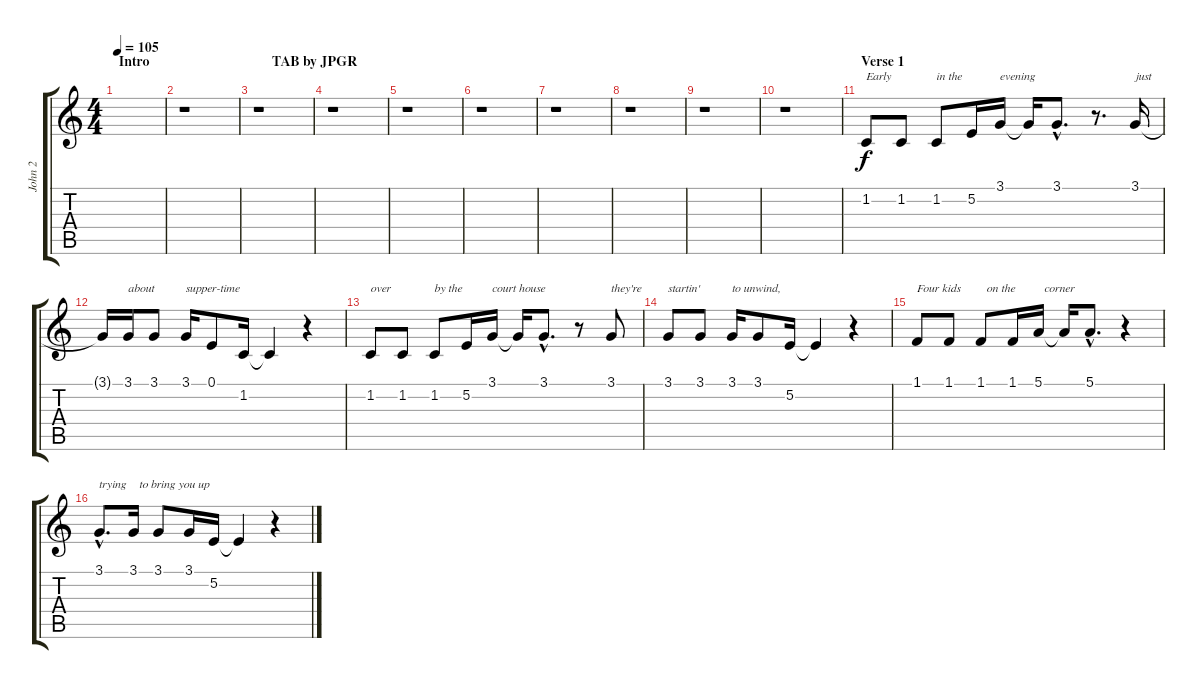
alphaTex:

\track ("John 2" "John 2") {instrument clarinet}
\staff {score tabs}
\tuning (E4 B3 G3 D3 A2 E2) {hide}
\ts (4 4)
\section ("" "Intro                                   TAB by JPGR")
\tempo 105
\clef g2
\ks c
|
r.1 |
r.1 |
r.1 |
r.1 |
r.1 |
r.1 |
r.1 |
r.1 |
r.1 |
\section ("" "Verse 1")
1.2.8{txt "Early"} 1.2.8 1.2.8{txt "in the"} 5.2.16 3.1.16{txt "evening"} 3.1{t}.16 3.1{hac}.8{d} r.8{d} 3.1.16{txt "just"} |
3.1{t}.16 3.1.16{txt "about"} 3.1.8 3.1.16{txt "supper-time"} 0.1.8 1.2.16 1.2{t}.4 r.4 |
1.2.8{txt "over"} 1.2.8 1.2.8{txt "by the"} 5.2.16 3.1.16{txt "court house"} 3.1{t}.16 3.1{hac}.8{d} r.8 3.1.8{txt "they're"} |
3.1.8{txt "startin'"} 3.1.8 3.1.16{txt "to unwind,"} 3.1.8 5.2.16 5.2{t}.4 r.4 |
1.1.8{txt "Four kids"} 1.1.8 1.1.8{txt "  on the"} 1.1.16 5.1.16{txt "  corner"} 5.1{t}.16 5.1{hac}.8{d} r.4 |
3.1{hac}.8{d txt "trying"} 3.1.16{txt "  to bring you up"} 3.1.8 3.1.16 5.2.16 5.2{t}.4 r.4
